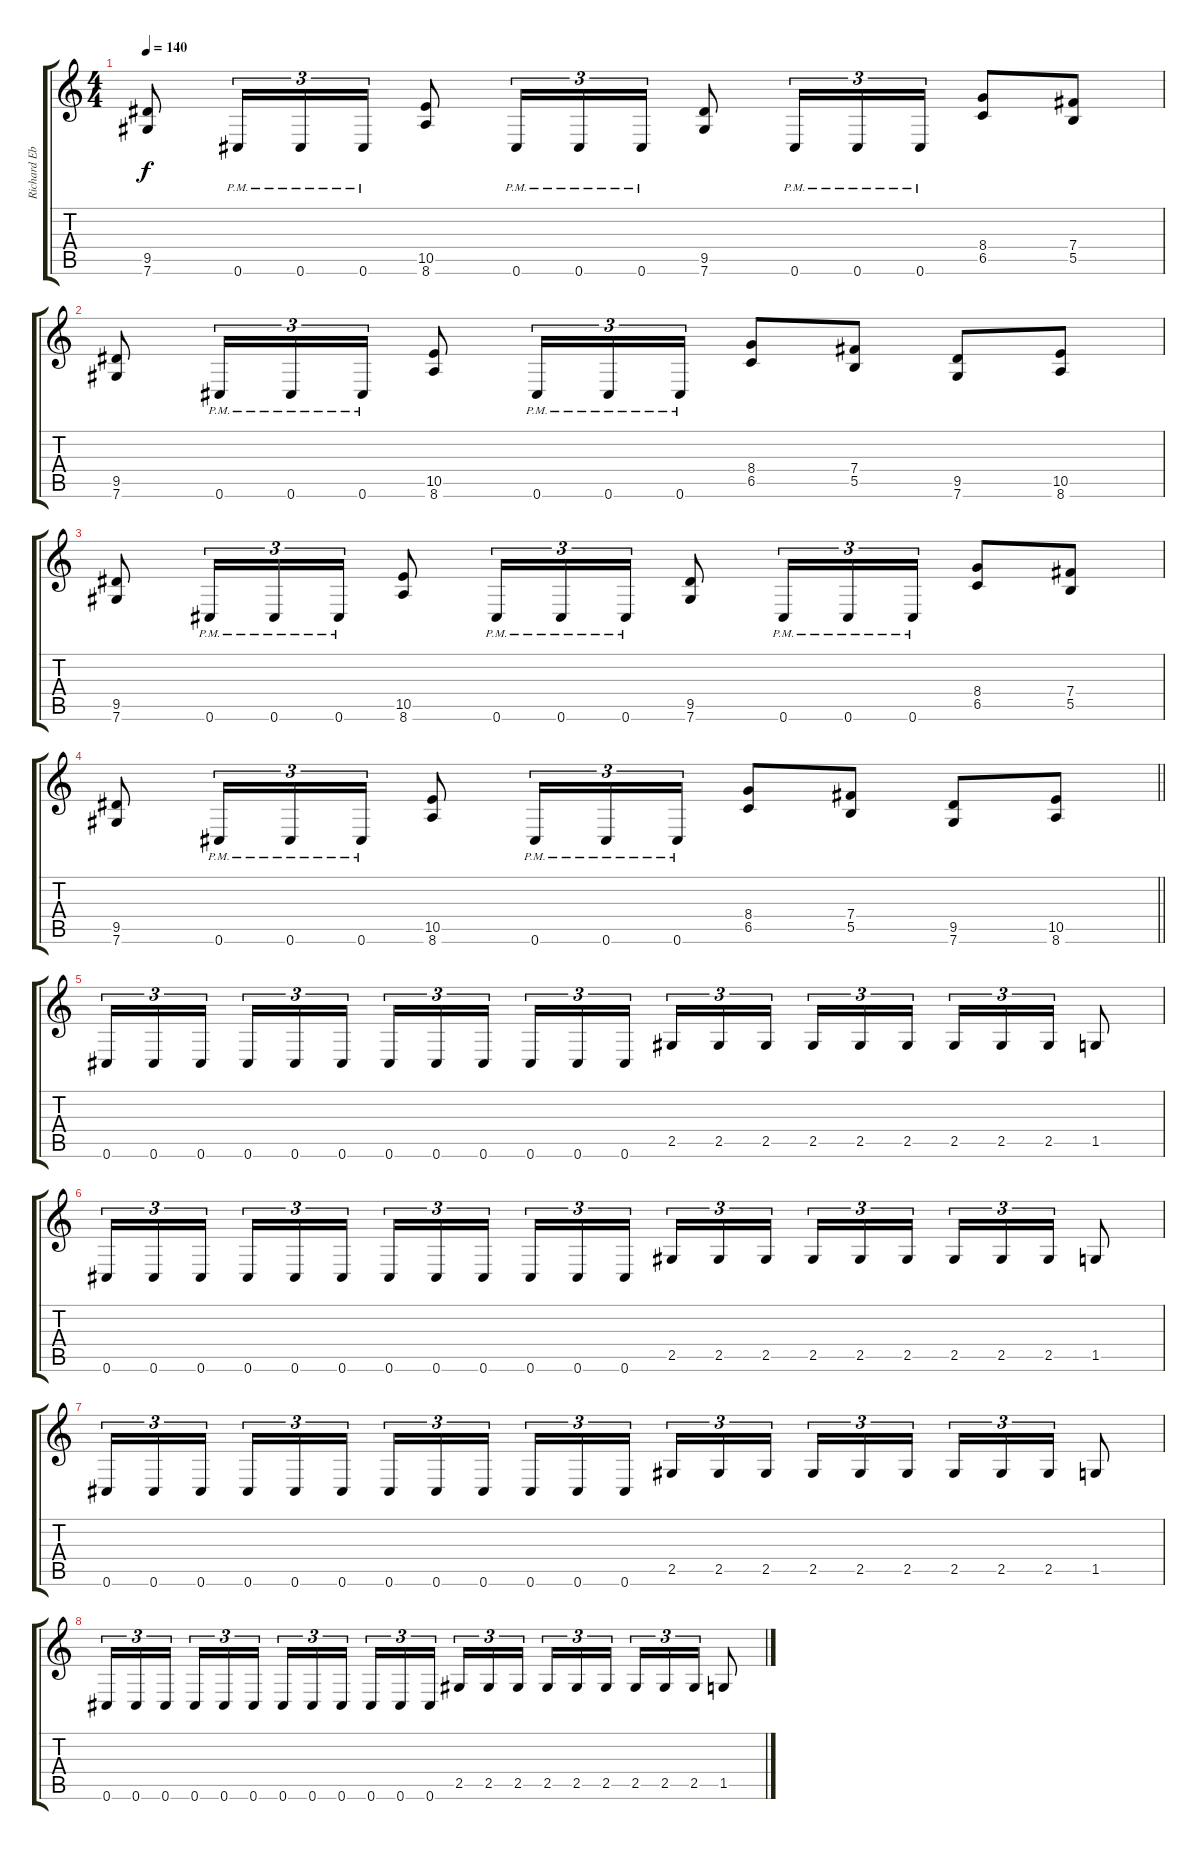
\track ("Richard Ebisch (Lead)" "Richard Eb") {instrument distortionguitar}
\staff {score tabs}
\tuning (Db4 Ab3 E3 B2 Gb2 Db2) {hide}
\ts (4 4)
\tempo 140
\clef g2
\ks c
(9.5 7.6).8{dy f} 0.6{pm}.16{tu (3 2)} 0.6{pm}.16{tu (3 2)} 0.6{pm}.16{tu (3 2)} (10.5 8.6).8 0.6{pm}.16{tu (3 2)} 0.6{pm}.16{tu (3 2)} 0.6{pm}.16{tu (3 2)} (9.5 7.6).8 0.6{pm}.16{tu (3 2)} 0.6{pm}.16{tu (3 2)} 0.6{pm}.16{tu (3 2)} (8.4 6.5).8 (7.4 5.5).8 |
(9.5 7.6).8 0.6{pm}.16{tu (3 2)} 0.6{pm}.16{tu (3 2)} 0.6{pm}.16{tu (3 2)} (10.5 8.6).8 0.6{pm}.16{tu (3 2)} 0.6{pm}.16{tu (3 2)} 0.6{pm}.16{tu (3 2)} (8.4 6.5).8 (7.4 5.5).8 (9.5 7.6).8 (10.5 8.6).8 |
(9.5 7.6).8 0.6{pm}.16{tu (3 2)} 0.6{pm}.16{tu (3 2)} 0.6{pm}.16{tu (3 2)} (10.5 8.6).8 0.6{pm}.16{tu (3 2)} 0.6{pm}.16{tu (3 2)} 0.6{pm}.16{tu (3 2)} (9.5 7.6).8 0.6{pm}.16{tu (3 2)} 0.6{pm}.16{tu (3 2)} 0.6{pm}.16{tu (3 2)} (8.4 6.5).8 (7.4 5.5).8 |
\barLineRight lightlight
(9.5 7.6).8 0.6{pm}.16{tu (3 2)} 0.6{pm}.16{tu (3 2)} 0.6{pm}.16{tu (3 2)} (10.5 8.6).8 0.6{pm}.16{tu (3 2)} 0.6{pm}.16{tu (3 2)} 0.6{pm}.16{tu (3 2)} (8.4 6.5).8 (7.4 5.5).8 (9.5 7.6).8 (10.5 8.6).8 |
0.6.16{tu (3 2)} 0.6.16{tu (3 2)} 0.6.16{tu (3 2) beam splitsecondary} 0.6.16{tu (3 2)} 0.6.16{tu (3 2)} 0.6.16{tu (3 2)} 0.6.16{tu (3 2)} 0.6.16{tu (3 2)} 0.6.16{tu (3 2) beam splitsecondary} 0.6.16{tu (3 2)} 0.6.16{tu (3 2)} 0.6.16{tu (3 2)} 2.5.16{tu (3 2)} 2.5.16{tu (3 2)} 2.5.16{tu (3 2) beam splitsecondary} 2.5.16{tu (3 2)} 2.5.16{tu (3 2)} 2.5.16{tu (3 2)} 2.5.16{tu (3 2)} 2.5.16{tu (3 2)} 2.5.16{tu (3 2)} 1.5.8 |
0.6.16{tu (3 2)} 0.6.16{tu (3 2)} 0.6.16{tu (3 2) beam splitsecondary} 0.6.16{tu (3 2)} 0.6.16{tu (3 2)} 0.6.16{tu (3 2)} 0.6.16{tu (3 2)} 0.6.16{tu (3 2)} 0.6.16{tu (3 2) beam splitsecondary} 0.6.16{tu (3 2)} 0.6.16{tu (3 2)} 0.6.16{tu (3 2)} 2.5.16{tu (3 2)} 2.5.16{tu (3 2)} 2.5.16{tu (3 2) beam splitsecondary} 2.5.16{tu (3 2)} 2.5.16{tu (3 2)} 2.5.16{tu (3 2)} 2.5.16{tu (3 2)} 2.5.16{tu (3 2)} 2.5.16{tu (3 2)} 1.5.8 |
0.6.16{tu (3 2)} 0.6.16{tu (3 2)} 0.6.16{tu (3 2) beam splitsecondary} 0.6.16{tu (3 2)} 0.6.16{tu (3 2)} 0.6.16{tu (3 2)} 0.6.16{tu (3 2)} 0.6.16{tu (3 2)} 0.6.16{tu (3 2) beam splitsecondary} 0.6.16{tu (3 2)} 0.6.16{tu (3 2)} 0.6.16{tu (3 2)} 2.5.16{tu (3 2)} 2.5.16{tu (3 2)} 2.5.16{tu (3 2) beam splitsecondary} 2.5.16{tu (3 2)} 2.5.16{tu (3 2)} 2.5.16{tu (3 2)} 2.5.16{tu (3 2)} 2.5.16{tu (3 2)} 2.5.16{tu (3 2)} 1.5.8 |
0.6.16{tu (3 2)} 0.6.16{tu (3 2)} 0.6.16{tu (3 2) beam splitsecondary} 0.6.16{tu (3 2)} 0.6.16{tu (3 2)} 0.6.16{tu (3 2)} 0.6.16{tu (3 2)} 0.6.16{tu (3 2)} 0.6.16{tu (3 2) beam splitsecondary} 0.6.16{tu (3 2)} 0.6.16{tu (3 2)} 0.6.16{tu (3 2)} 2.5.16{tu (3 2)} 2.5.16{tu (3 2)} 2.5.16{tu (3 2) beam splitsecondary} 2.5.16{tu (3 2)} 2.5.16{tu (3 2)} 2.5.16{tu (3 2)} 2.5.16{tu (3 2)} 2.5.16{tu (3 2)} 2.5.16{tu (3 2)} 1.5.8
